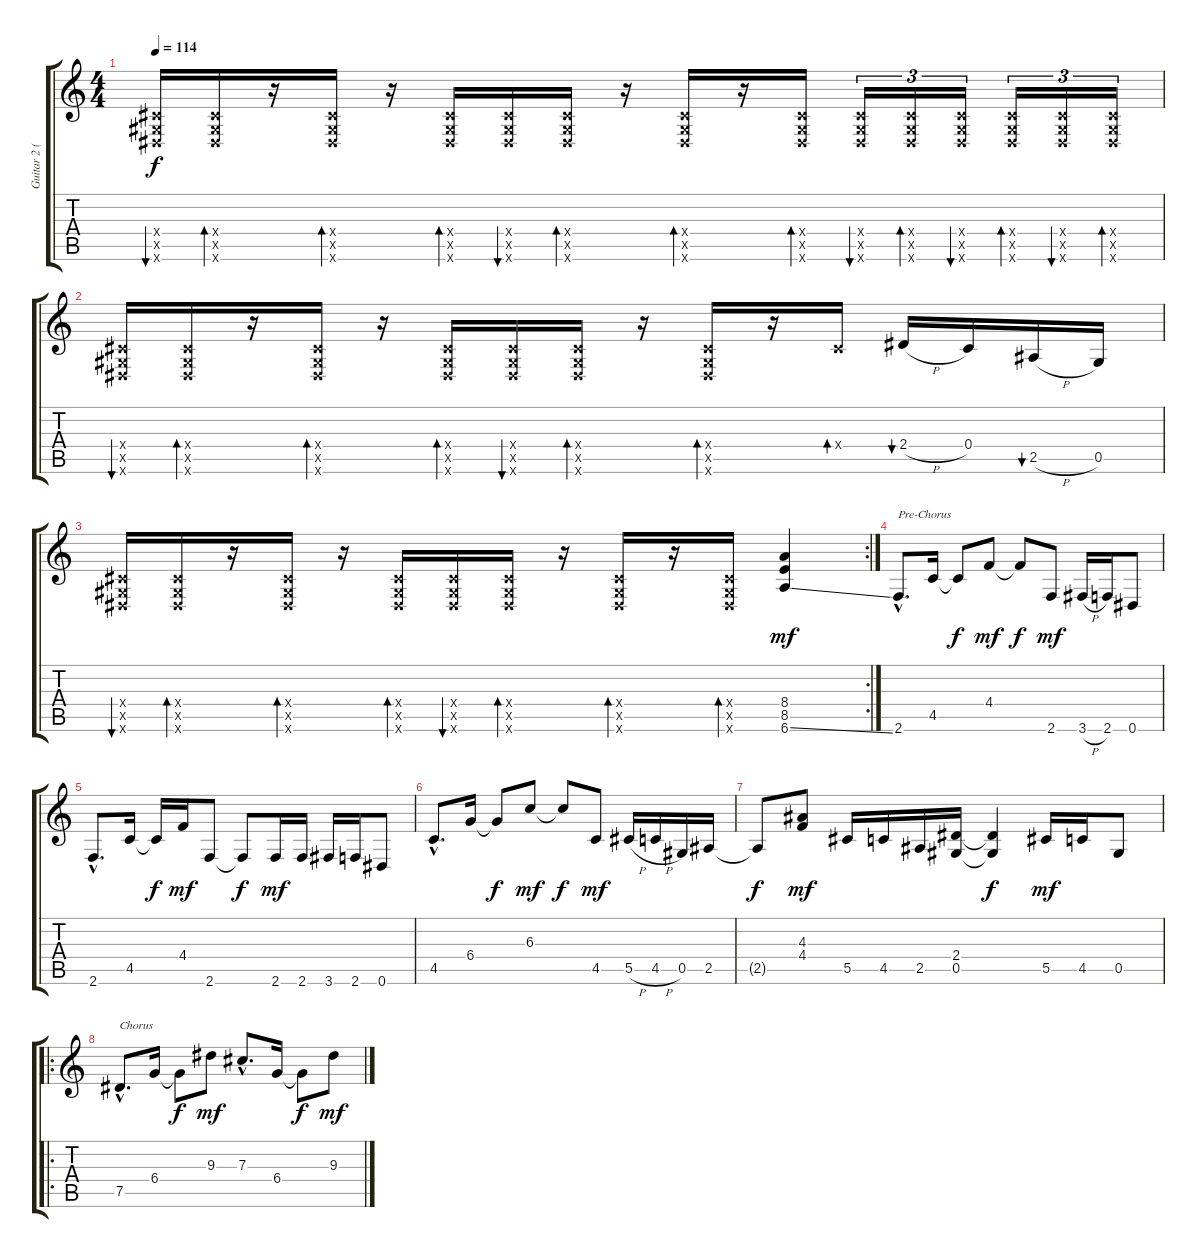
\track ("Guitar 2 (Marty Friedman)" "Guitar 2 (") {instrument distortionguitar}
\staff {score tabs}
\tuning (Eb4 Bb3 Gb3 Db3 Ab2 Eb2) {hide}
\ts (4 4)
\tempo 114
\clef g2
\ks c
(0.4{x} 0.5{x} 0.6{x}).16{bu 30 dy f} (0.4{x} 0.5{x} 0.6{x}).16{bd 30} r.16 (0.4{x} 0.5{x} 0.6{x}).16{bd 30} r.16 (0.4{x} 0.5{x} 0.6{x}).16{bd 30} (0.4{x} 0.5{x} 0.6{x}).16{bu 30} (0.4{x} 0.5{x} 0.6{x}).16{bd 30} r.16 (0.4{x} 0.5{x} 0.6{x}).16{bd 30} r.16 (0.4{x} 0.5{x} 0.6{x}).16{bd 30} (0.4{x} 0.5{x} 0.6{x}).16{tu (3 2) bu 30} (0.4{x} 0.5{x} 0.6{x}).16{tu (3 2) bd 30} (0.4{x} 0.5{x} 0.6{x}).16{tu (3 2) bu 30} (0.4{x} 0.5{x} 0.6{x}).16{tu (3 2) bd 30} (0.4{x} 0.5{x} 0.6{x}).16{tu (3 2) bu 30} (0.4{x} 0.5{x} 0.6{x}).16{tu (3 2) bd 30} |
(0.4{x} 0.5{x} 0.6{x}).16{bu 30} (0.4{x} 0.5{x} 0.6{x}).16{bd 30} r.16 (0.4{x} 0.5{x} 0.6{x}).16{bd 30} r.16 (0.4{x} 0.5{x} 0.6{x}).16{bd 30} (0.4{x} 0.5{x} 0.6{x}).16{bu 30} (0.4{x} 0.5{x} 0.6{x}).16{bd 30} r.16 (0.4{x} 0.5{x} 0.6{x}).16{bd 30} r.16 0.4{x}.16{bd 30} 2.4{h}.16{bu 30} 0.4.16 2.5{h}.16{bu 30} 0.5.16 |
\rc 2
(0.4{x} 0.5{x} 0.6{x}).16{bu 30} (0.4{x} 0.5{x} 0.6{x}).16{bd 30} r.16 (0.4{x} 0.5{x} 0.6{x}).16{bd 30} r.16 (0.4{x} 0.5{x} 0.6{x}).16{bd 30} (0.4{x} 0.5{x} 0.6{x}).16{bu 30} (0.4{x} 0.5{x} 0.6{x}).16{bd 30} r.16 (0.4{x} 0.5{x} 0.6{x}).16{bd 30} r.16 (0.4{x} 0.5{x} 0.6{x}).16{bd 30} (8.4 8.5 6.6{ss}).4{dy mf} |
2.6{hac}.8{d txt "Pre-Chorus"} 4.5.16 4.5{t}.8{dy f} 4.4.8{dy mf} 4.4{t}.8{dy f} 2.6.8{dy mf} 3.6{h}.16 2.6.16 0.6.8 |
2.6{hac}.8{d} 4.5.16 4.5{t}.16{dy f} 4.4.16{dy mf} 2.6.8 2.6{t}.8{dy f} 2.6.16{dy mf} 2.6.16 3.6.16 2.6.16 0.6.8 |
4.5{hac}.8{d} 6.4.16 6.4{t}.8{dy f} 6.3.8{dy mf} 6.3{t}.8{dy f} 4.5.8{dy mf} 5.5{h}.16 4.5{h}.16 0.5.16 2.5.16 |
2.5{t}.8{dy f} (4.3 4.4).8{dy mf} 5.5.16 4.5.16 2.5.16 (2.4 0.5).16 (2.4{t} 0.5{t}).4{dy f} 5.5.16{dy mf} 4.5.16 0.5.8 |
\ro
7.5{hac}.8{d txt "Chorus"} 6.4.16 6.4{t}.8{dy f} 9.3.8{dy mf} 7.3{hac}.8{d} 6.4.16 6.4{t}.8{dy f} 9.3.8{dy mf}
